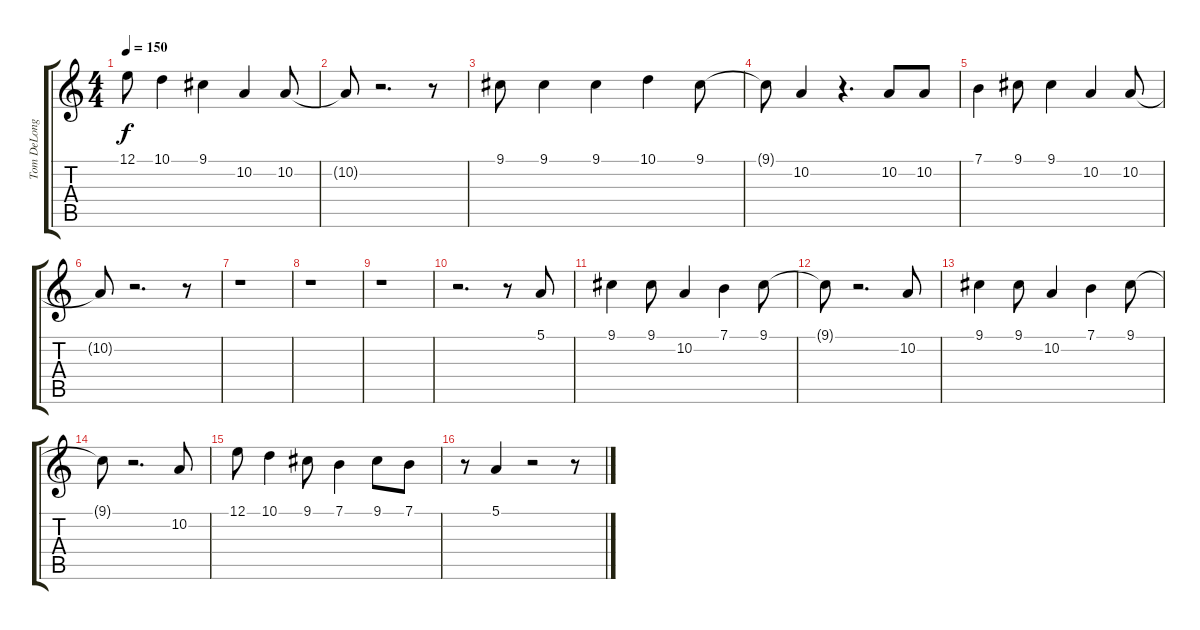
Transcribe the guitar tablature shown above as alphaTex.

\track ("Tom DeLonges(voice)" "Tom DeLong") {instrument clarinet}
\staff {score tabs}
\tuning (E4 B3 G3 D3 A2 E2) {hide}
\ts (4 4)
\tempo 150
\clef g2
\ks c
12.1.8{dy f} 10.1.4 9.1.4 10.2.4 10.2.8 |
10.2{t}.8 r.2{d} r.8 |
9.1.8 9.1.4 9.1.4 10.1.4 9.1.8 |
9.1{t}.8 10.2.4 r.4{d} 10.2.8 10.2.8 |
7.1.4 9.1.8 9.1.4 10.2.4 10.2.8 |
10.2{t}.8 r.2{d} r.8 |
r.1 |
r.1 |
r.1 |
r.2{d} r.8 5.1.8 |
9.1.4 9.1.8 10.2.4 7.1.4 9.1.8 |
9.1{t}.8 r.2{d} 10.2.8 |
9.1.4 9.1.8 10.2.4 7.1.4 9.1.8 |
9.1{t}.8 r.2{d} 10.2.8 |
12.1.8 10.1.4 9.1.8 7.1.4 9.1.8 7.1.8 |
r.8 5.1.4 r.2 r.8
